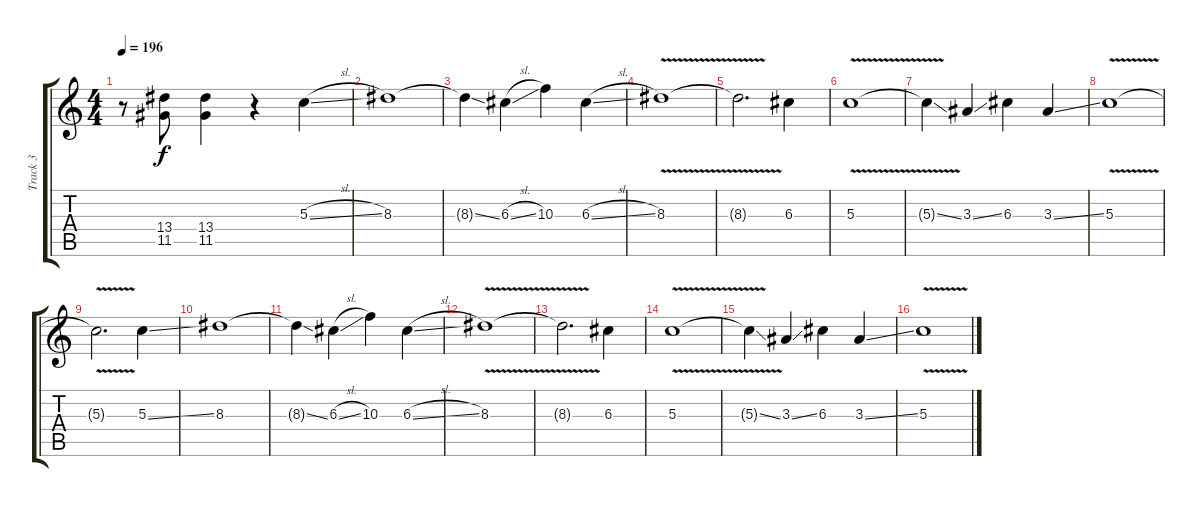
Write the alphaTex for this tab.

\track ("Track 3" "Track 3") {instrument overdrivenguitar}
\staff {score tabs}
\tuning (E4 B3 G3 D3 A2 E2) {hide}
\ts (4 4)
\tempo 196
\clef g2
\ks c
r.8{dy f} (13.4 11.5).8 (13.4 11.5).4 r.4 5.3{sl}.4 |
8.3.1 |
8.3{ss t}.4 6.3{sl}.4 10.3.4 6.3{sl}.4 |
8.3{v}.1 |
8.3{t}.2{d} 6.3.4 |
5.3{v}.1 |
5.3{ss t}.4 3.3{ss}.4 6.3.4 3.3{ss}.4 |
5.3{v}.1 |
5.3{t}.2{d} 5.3{ss}.4 |
8.3.1 |
8.3{ss t}.4 6.3{sl}.4 10.3.4 6.3{sl}.4 |
8.3{v}.1 |
8.3{t}.2{d} 6.3.4 |
5.3{v}.1 |
5.3{ss t}.4 3.3{ss}.4 6.3.4 3.3{ss}.4 |
5.3{v}.1
